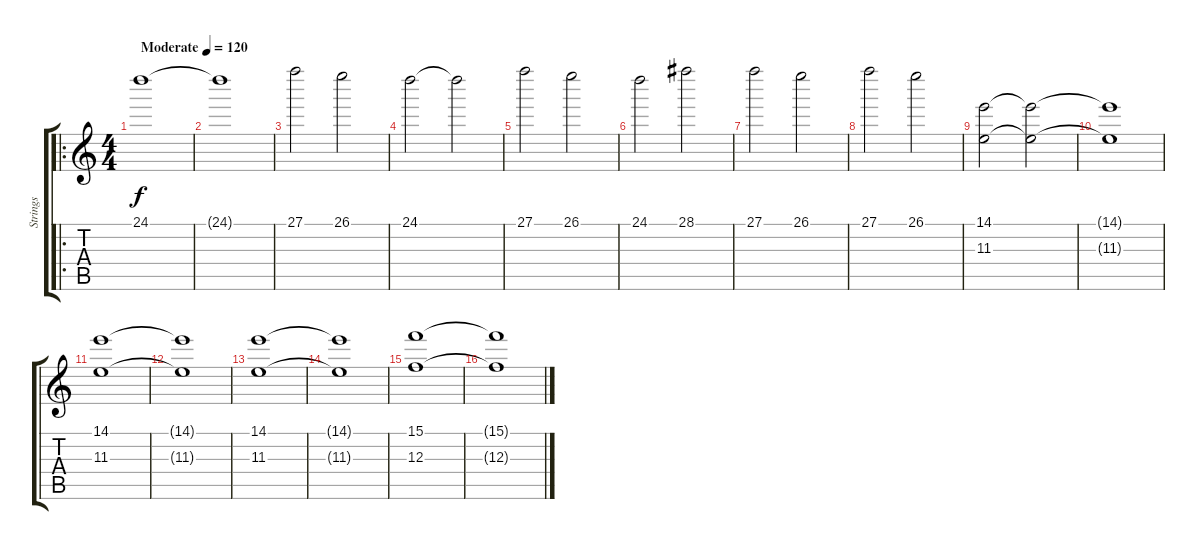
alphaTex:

\track ("Strings" "Strings") {instrument tremolostrings}
\staff {score tabs}
\tuning (D5 A4 F4 C4 G3 D3) {hide}
\ro
\ts (4 4)
\tempo (120 "Moderate")
\clef g2
\ks c
24.1.1{dy f volume 12 instrument tremolostrings} |
24.1{t}.1 |
27.1.2{volume 4} 26.1.2 |
24.1.2 24.1{t}.2 |
27.1.2 26.1.2 |
24.1.2 28.1.2 |
27.1.2 26.1.2 |
27.1.2 26.1.2 |
(14.1 11.3).2{volume 11 instrument stringensemble1} (14.1{t} 11.3{t}).2 |
(14.1{t} 11.3{t}).1 |
(14.1 11.3).1 |
(14.1{t} 11.3{t}).1 |
(14.1 11.3).1 |
(14.1{t} 11.3{t}).1 |
(15.1 12.3).1 |
(15.1{t} 12.3{t}).1
